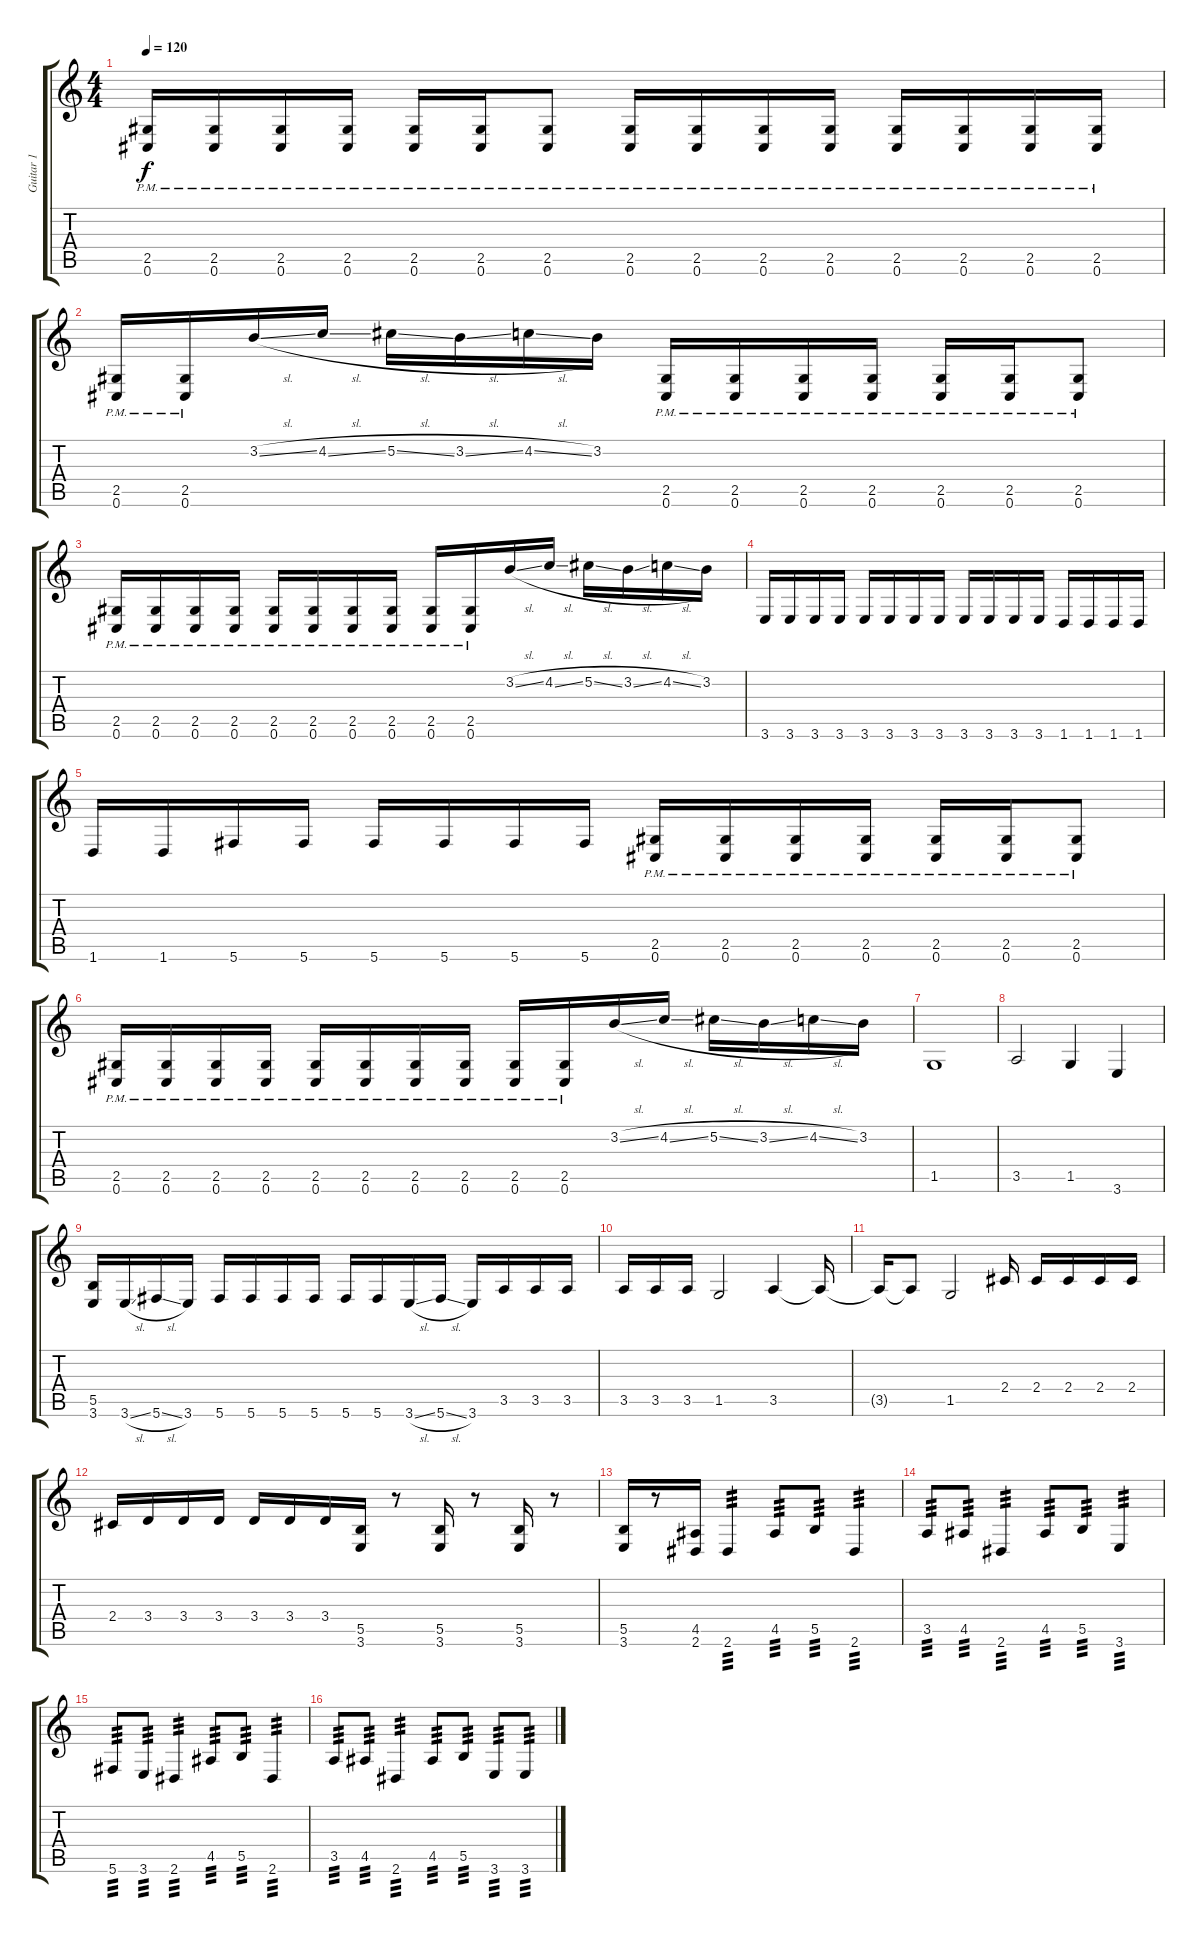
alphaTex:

\track ("Guitar 1" "Guitar 1") {instrument distortionguitar}
\staff {score tabs}
\tuning (Db4 Ab3 E3 B2 Gb2 Db2) {hide}
\ts (4 4)
\tempo 120
\clef g2
\ks c
(2.5{pm} 0.6{pm}).16{dy f} (2.5{pm} 0.6{pm}).16 (2.5{pm} 0.6{pm}).16 (2.5{pm} 0.6{pm}).16 (2.5{pm} 0.6{pm}).16 (2.5{pm} 0.6{pm}).16 (2.5{pm} 0.6{pm}).8 (2.5{pm} 0.6{pm}).16 (2.5{pm} 0.6{pm}).16 (2.5{pm} 0.6{pm}).16 (2.5{pm} 0.6{pm}).16 (2.5{pm} 0.6{pm}).16 (2.5{pm} 0.6{pm}).16 (2.5{pm} 0.6{pm}).16 (2.5{pm} 0.6{pm}).16 |
(2.5{pm} 0.6{pm}).16 (2.5{pm} 0.6{pm}).16 3.2{sl}.16 4.2{sl}.16 5.2{sl}.16 3.2{sl}.16 4.2{sl}.16 3.2.16 (2.5{pm} 0.6{pm}).16 (2.5{pm} 0.6{pm}).16 (2.5{pm} 0.6{pm}).16 (2.5{pm} 0.6{pm}).16 (2.5{pm} 0.6{pm}).16 (2.5{pm} 0.6{pm}).16 (2.5{pm} 0.6{pm}).8 |
(2.5{pm} 0.6{pm}).16 (2.5{pm} 0.6{pm}).16 (2.5{pm} 0.6{pm}).16 (2.5{pm} 0.6{pm}).16 (2.5{pm} 0.6{pm}).16 (2.5{pm} 0.6{pm}).16 (2.5{pm} 0.6{pm}).16 (2.5{pm} 0.6{pm}).16 (2.5{pm} 0.6{pm}).16 (2.5{pm} 0.6{pm}).16 3.2{sl}.16 4.2{sl}.16 5.2{sl}.16 3.2{sl}.16 4.2{sl}.16 3.2.16 |
3.6.16 3.6.16 3.6.16 3.6.16 3.6.16 3.6.16 3.6.16 3.6.16 3.6.16 3.6.16 3.6.16 3.6.16 1.6.16 1.6.16 1.6.16 1.6.16 |
1.6.16 1.6.16 5.6.16 5.6.16 5.6.16 5.6.16 5.6.16 5.6.16 (2.5{pm} 0.6{pm}).16 (2.5{pm} 0.6{pm}).16 (2.5{pm} 0.6{pm}).16 (2.5{pm} 0.6{pm}).16 (2.5{pm} 0.6{pm}).16 (2.5{pm} 0.6{pm}).16 (2.5{pm} 0.6{pm}).8 |
(2.5{pm} 0.6{pm}).16 (2.5{pm} 0.6{pm}).16 (2.5{pm} 0.6{pm}).16 (2.5{pm} 0.6{pm}).16 (2.5{pm} 0.6{pm}).16 (2.5{pm} 0.6{pm}).16 (2.5{pm} 0.6{pm}).16 (2.5{pm} 0.6{pm}).16 (2.5{pm} 0.6{pm}).16 (2.5{pm} 0.6{pm}).16 3.2{sl}.16 4.2{sl}.16 5.2{sl}.16 3.2{sl}.16 4.2{sl}.16 3.2.16 |
1.5.1 |
3.5.2 1.5.4 3.6.4 |
(5.5 3.6).16 3.6{sl}.16 5.6{sl}.16 3.6.16 5.6.16 5.6.16 5.6.16 5.6.16 5.6.16 5.6.16 3.6{sl}.16 5.6{sl}.16 3.6.16 3.5.16 3.5.16 3.5.16 |
3.5.16 3.5.16 3.5.16 1.5.2 3.5.4 3.5{t}.16 |
3.5{t}.16 3.5{t}.8 1.5.2 2.4.16 2.4.16 2.4.16 2.4.16 2.4.16 |
2.4.16 3.4.16 3.4.16 3.4.16 3.4.16 3.4.16 3.4.16 (5.5 3.6).16 r.8 (5.5 3.6).16 r.8 (5.5 3.6).16 r.8 |
(5.5 3.6).16 r.8 (4.5 2.6).16 2.6.4{tp 3} 4.5.8{tp 3} 5.5.8{tp 3} 2.6.4{tp 3} |
3.5.8{tp 3} 4.5.8{tp 3} 2.6.4{tp 3} 4.5.8{tp 3} 5.5.8{tp 3} 3.6.4{tp 3} |
5.6.8{tp 3} 3.6.8{tp 3} 2.6.4{tp 3} 4.5.8{tp 3} 5.5.8{tp 3} 2.6.4{tp 3} |
3.5.8{tp 3} 4.5.8{tp 3} 2.6.4{tp 3} 4.5.8{tp 3} 5.5.8{tp 3} 3.6.8{tp 3} 3.6.8{tp 3}
